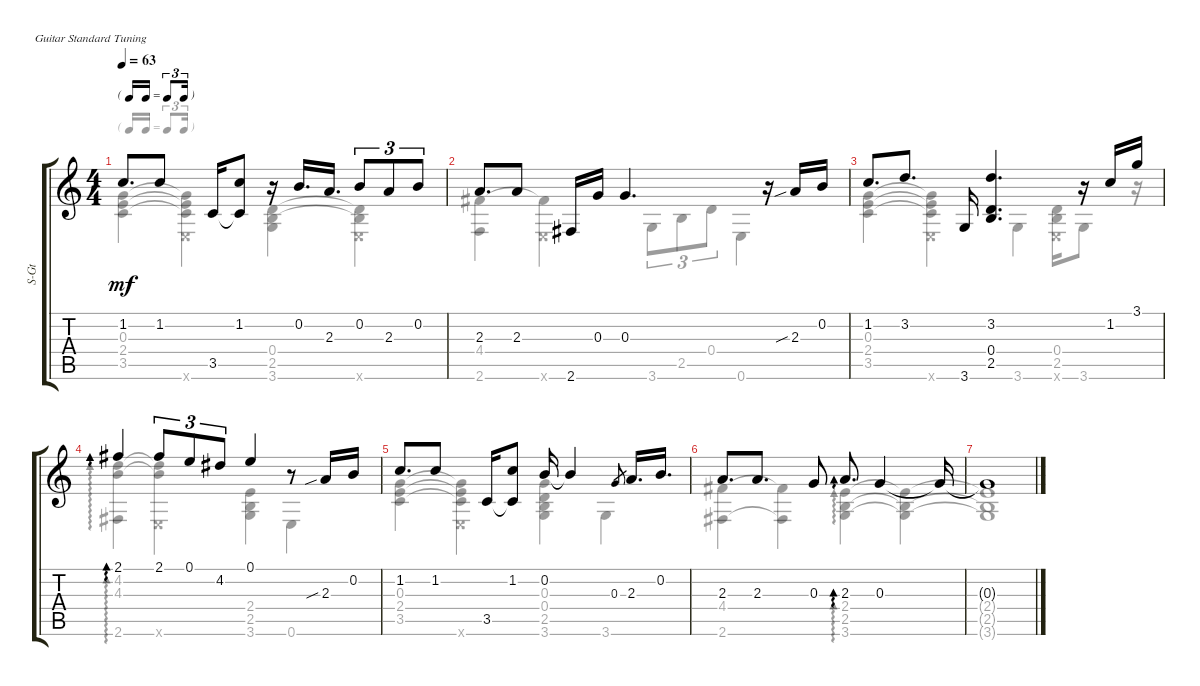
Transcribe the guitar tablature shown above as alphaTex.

\bracketExtendMode groupsimilarinstruments
\otherSystemsTrackNameOrientation horizontal
\track ("Guitar" "S-Gt") {instrument acousticguitarsteel}
\staff {score tabs}
\tuning (E4 B3 G3 D3 A2 E2)
\voice
\ts (4 4)
\tf triplet16th
\tempo 63
\clef g2
\ks c
1.2.8{d dy mf beam Up} 1.2.8{beam Up} 3.5.16{beam Up} (1.2 3.5{t}).8{beam Up} r.16{beam Up} 0.2.16{d beam Up} 2.3.16{d beam Up} 0.2.8{tu (3 2) beam Up} 2.3.8{tu (3 2) beam Up} 0.2.8{tu (3 2) beam Up} |
2.3.8{d beam Up} 2.3.8{beam Up} 2.6{acc #}.16{beam Up} 0.3.16{beam Up} 0.3.4{d beam Up} r.16{beam Up} 2.3{sib}.16{beam Up} 0.2.16{beam Up} |
1.2.8{d beam Up} 3.2.8{d beam Up} 3.6.16{beam Up} (3.2 0.4 2.5).4{d beam Up} r.16{beam Up} 1.2.16{beam Up} 3.1.16{beam Up} |
2.1{acc #}.4{ad 0 beam Up} 2.1{acc #}.8{tu (3 2) beam Up} 0.1.8{tu (3 2) beam Up} 4.2{acc #}.8{tu (3 2) beam Up} 0.1.4{beam Up} r.8{beam Up} 2.3{sib}.16{beam Up} 0.2.16{beam Up} |
1.2.8{d beam Up} 1.2.8{beam Up} 3.5.16{beam Up} (1.2 3.5{t}).8{beam Up} 0.2.16{beam Up} 0.2{t}.4{beam Up} 0.3.8{gr beam Up} 2.3.16{d beam Up} 0.2.16{d beam Up} |
2.3.8{d beam Up} 2.3.8{d beam Up} 0.3.8{beam Up} 2.3.8{d ad 0 beam Up} 0.3.4{beam Up} 0.3{t}.16{beam Up} |
0.3{t}.1{beam Up}
\voice
\clef g2
\ottava regular
\simile none
\ks c
(3.5 2.4 0.3).4{dy mf beam Down} (0.6{x} 0.3{t} 2.4{t} 3.5{t}).4{beam Down} (3.6 2.5 0.4).4{beam Down} (0.6{x} 0.4{t} 2.5{t}).4{beam Down} |
(2.6{acc #} 4.4{acc #}).4{beam Down} (0.6{x} 4.4{t acc #}).4{beam Down} 3.6.8{tu (3 2) beam Down} 2.5.8{tu (3 2) beam Down} 0.4.8{tu (3 2) beam Down} 0.6.4{beam Down} |
(3.5 2.4 0.3).4{beam Down} (0.6{x} 0.3{t} 2.4{t} 3.5{t}).4{beam Down} 3.6.4{beam Down} (2.5 0.4 0.6{x}).16{beam Down} 3.6.8{beam Down} r.16{beam Down} |
(2.6{acc #} 4.2{acc #} 4.3).4{ad 0 beam Down} (0.6{x} 4.3{t} 4.2{t acc #}).4{beam Down} (3.6 2.5 2.4).4{beam Down} 0.6.4{beam Down} |
(3.5 2.4 0.3).4{beam Down} (0.6{x} 0.3{t} 2.4{t} 3.5{t}).4{beam Down} (3.6 2.5 0.4 0.3).4{beam Down} 3.6.4{beam Down} |
(2.6{acc #} 4.4{acc #}).4{beam Down} (4.4{t acc #} 2.6{t acc #}).4{beam Down} (3.6 2.5 2.4).4{ad 0 beam Down} (3.6{t} 2.5{t} 2.4{t}).4{beam Down} |
(2.4{t} 2.5{t} 3.6{t}).1{beam Down}
